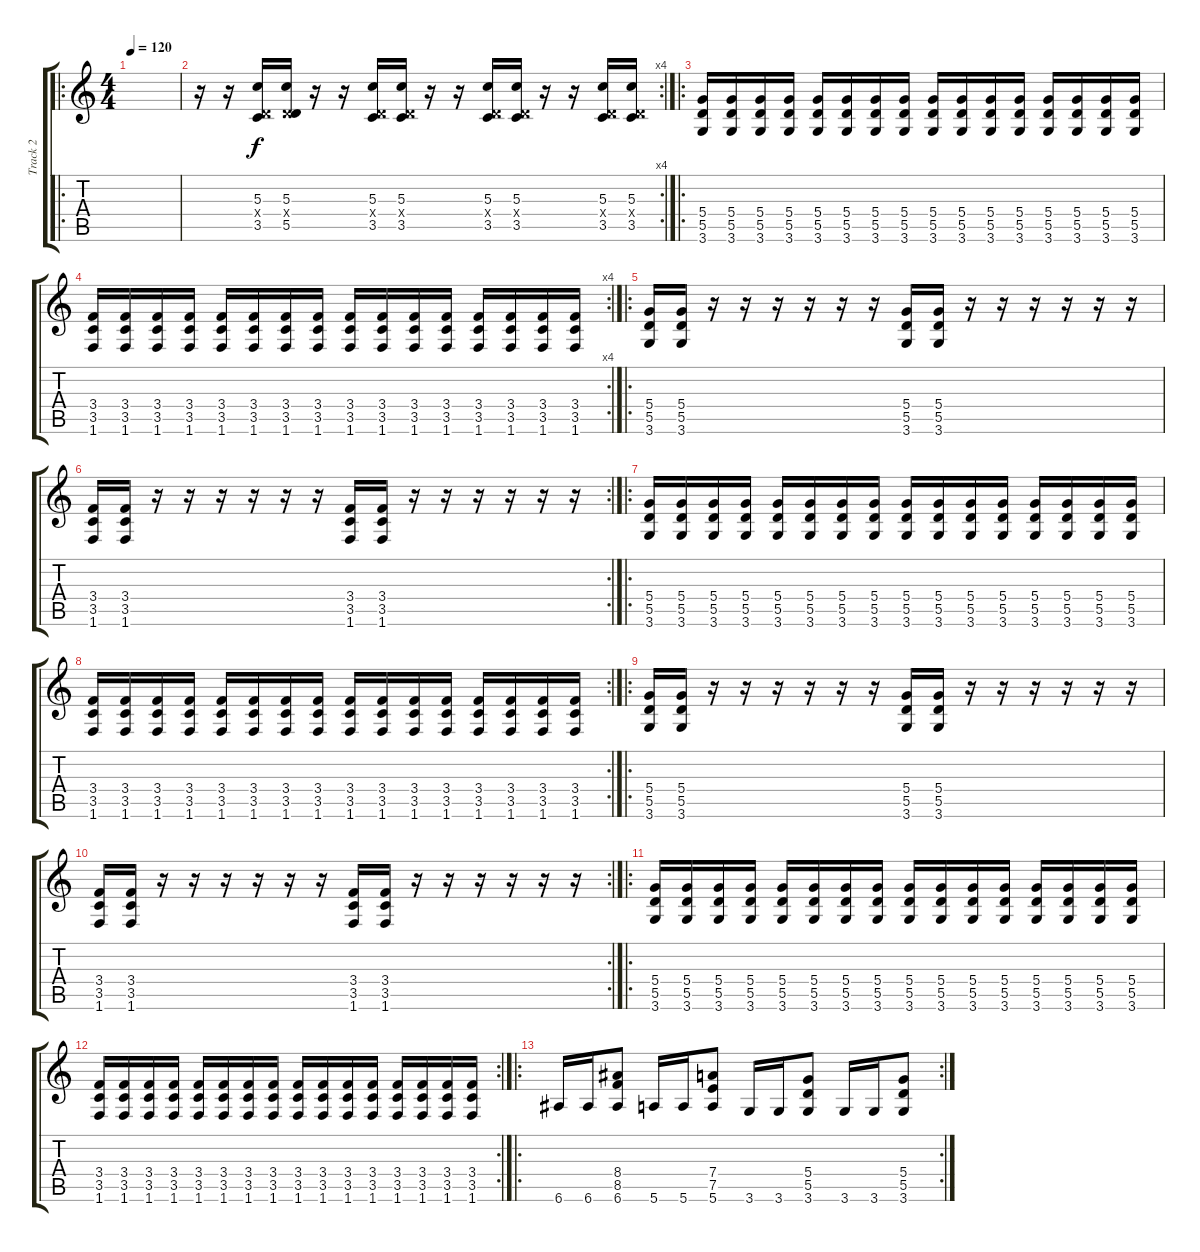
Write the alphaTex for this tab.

\track ("Track 2" "Track 2") {instrument distortionguitar}
\staff {score tabs}
\tuning (E4 B3 G3 D3 A2 E2) {hide}
\ro
\ts (4 4)
\tempo 120
\clef g2
\ks c
|
\rc 4
r.16 r.16 (5.3 0.4{x} 3.5).16 (5.3 0.4{x} 5.5).16 r.16 r.16 (5.3 0.4{x} 3.5).16 (5.3 0.4{x} 3.5).16 r.16 r.16 (5.3 0.4{x} 3.5).16 (5.3 0.4{x} 3.5).16 r.16 r.16 (5.3 0.4{x} 3.5).16 (5.3 0.4{x} 3.5).16 |
\ro
(5.4 5.5 3.6).16 (5.4 5.5 3.6).16 (5.4 5.5 3.6).16 (5.4 5.5 3.6).16 (5.4 5.5 3.6).16 (5.4 5.5 3.6).16 (5.4 5.5 3.6).16 (5.4 5.5 3.6).16 (5.4 5.5 3.6).16 (5.4 5.5 3.6).16 (5.4 5.5 3.6).16 (5.4 5.5 3.6).16 (5.4 5.5 3.6).16 (5.4 5.5 3.6).16 (5.4 5.5 3.6).16 (5.4 5.5 3.6).16 |
\rc 4
(3.4 3.5 1.6).16 (3.4 3.5 1.6).16 (3.4 3.5 1.6).16 (3.4 3.5 1.6).16 (3.4 3.5 1.6).16 (3.4 3.5 1.6).16 (3.4 3.5 1.6).16 (3.4 3.5 1.6).16 (3.4 3.5 1.6).16 (3.4 3.5 1.6).16 (3.4 3.5 1.6).16 (3.4 3.5 1.6).16 (3.4 3.5 1.6).16 (3.4 3.5 1.6).16 (3.4 3.5 1.6).16 (3.4 3.5 1.6).16 |
\ro
(5.4 5.5 3.6).16{volume 16 instrument distortionguitar} (5.4 5.5 3.6).16 r.16 r.16 r.16 r.16 r.16 r.16 (5.4 5.5 3.6).16 (5.4 5.5 3.6).16 r.16 r.16 r.16 r.16 r.16 r.16 |
\rc 2
(3.4 3.5 1.6).16 (3.4 3.5 1.6).16 r.16 r.16 r.16 r.16 r.16 r.16 (3.4 3.5 1.6).16 (3.4 3.5 1.6).16 r.16 r.16 r.16 r.16 r.16 r.16 |
\ro
(5.4 5.5 3.6).16{volume 9} (5.4 5.5 3.6).16 (5.4 5.5 3.6).16 (5.4 5.5 3.6).16 (5.4 5.5 3.6).16 (5.4 5.5 3.6).16 (5.4 5.5 3.6).16 (5.4 5.5 3.6).16 (5.4 5.5 3.6).16 (5.4 5.5 3.6).16 (5.4 5.5 3.6).16 (5.4 5.5 3.6).16 (5.4 5.5 3.6).16 (5.4 5.5 3.6).16 (5.4 5.5 3.6).16 (5.4 5.5 3.6).16 |
\rc 2
(3.4 3.5 1.6).16 (3.4 3.5 1.6).16 (3.4 3.5 1.6).16 (3.4 3.5 1.6).16 (3.4 3.5 1.6).16 (3.4 3.5 1.6).16 (3.4 3.5 1.6).16 (3.4 3.5 1.6).16 (3.4 3.5 1.6).16 (3.4 3.5 1.6).16 (3.4 3.5 1.6).16 (3.4 3.5 1.6).16 (3.4 3.5 1.6).16 (3.4 3.5 1.6).16 (3.4 3.5 1.6).16 (3.4 3.5 1.6).16 |
\ro
(5.4 5.5 3.6).16{volume 16 instrument distortionguitar} (5.4 5.5 3.6).16 r.16 r.16 r.16 r.16 r.16 r.16 (5.4 5.5 3.6).16 (5.4 5.5 3.6).16 r.16 r.16 r.16 r.16 r.16 r.16 |
\rc 2
(3.4 3.5 1.6).16 (3.4 3.5 1.6).16 r.16 r.16 r.16 r.16 r.16 r.16 (3.4 3.5 1.6).16 (3.4 3.5 1.6).16 r.16 r.16 r.16 r.16 r.16 r.16 |
\ro
(5.4 5.5 3.6).16{volume 9} (5.4 5.5 3.6).16 (5.4 5.5 3.6).16 (5.4 5.5 3.6).16 (5.4 5.5 3.6).16 (5.4 5.5 3.6).16 (5.4 5.5 3.6).16 (5.4 5.5 3.6).16 (5.4 5.5 3.6).16 (5.4 5.5 3.6).16 (5.4 5.5 3.6).16 (5.4 5.5 3.6).16 (5.4 5.5 3.6).16 (5.4 5.5 3.6).16 (5.4 5.5 3.6).16 (5.4 5.5 3.6).16 |
\rc 2
(3.4 3.5 1.6).16 (3.4 3.5 1.6).16 (3.4 3.5 1.6).16 (3.4 3.5 1.6).16 (3.4 3.5 1.6).16 (3.4 3.5 1.6).16 (3.4 3.5 1.6).16 (3.4 3.5 1.6).16 (3.4 3.5 1.6).16 (3.4 3.5 1.6).16 (3.4 3.5 1.6).16 (3.4 3.5 1.6).16 (3.4 3.5 1.6).16 (3.4 3.5 1.6).16 (3.4 3.5 1.6).16 (3.4 3.5 1.6).16 |
\ro
\rc 2
6.6.16 6.6.16 (8.4 8.5 6.6).8 5.6.16 5.6.16 (7.4 7.5 5.6).8 3.6.16 3.6.16 (5.4 5.5 3.6).8 3.6.16 3.6.16 (5.4 5.5 3.6).8
